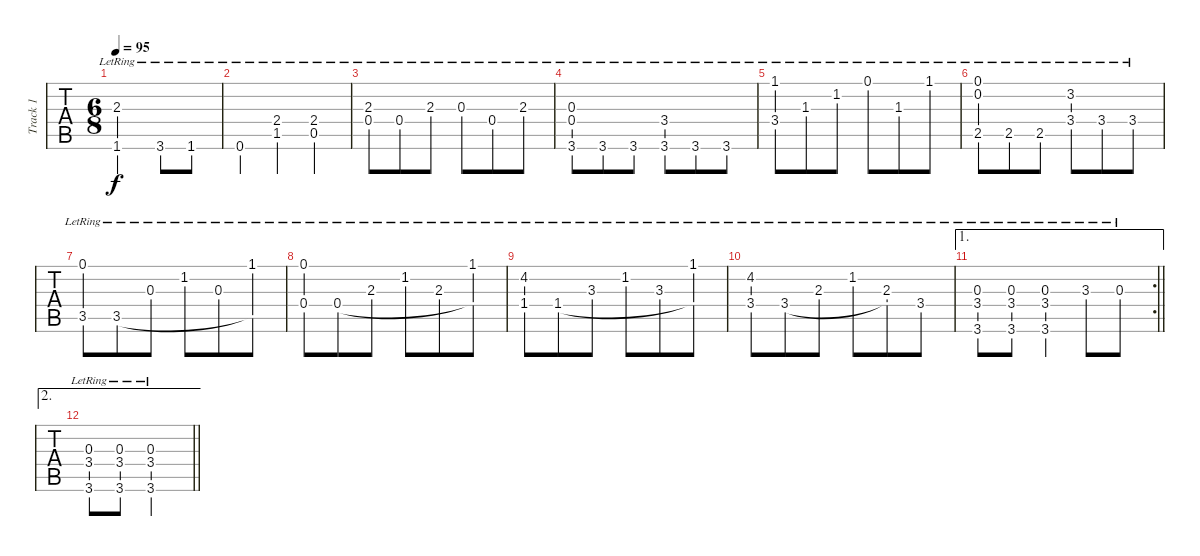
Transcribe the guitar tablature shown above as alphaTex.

\track ("Track 1" "Track 1") {instrument acousticguitarsteel}
\staff {tabs}
\tuning (E4 B3 G3 D3 A2 E2) {hide}
\ts (6 8)
\tempo 95
\clef g2
\ks c
(2.3{lr} 1.6{lr}).2{dy f} 3.6{lr}.8 1.6{lr}.8 |
\ks f
0.6{lr}.4 (2.4{lr} 1.5{lr}).4 (2.4{lr} 0.5{lr}).4 |
\ks c
(2.3{lr} 0.4{lr}).8 0.4{lr}.8 2.3{lr}.8 0.3{lr}.8 0.4{lr}.8 2.3{lr}.8 |
(0.3{lr} 0.4{lr} 3.6{lr}).8 3.6{lr}.8 3.6{lr}.8 (3.4{lr} 3.6{lr}).8 3.6{lr}.8 3.6{lr}.8 |
(1.1{lr} 3.4{lr}).8 1.3{lr}.8 1.2{lr}.8 0.1{lr}.8 1.3{lr}.8 1.1{lr}.8 |
(0.1{lr} 0.2{lr} 2.5{lr}).8 2.5{lr}.8 2.5{lr}.8 (3.2{lr} 3.4{lr}).8 3.4{lr}.8 3.4{lr}.8 |
(0.1{lr} 3.5{lr}).8 3.5{lr}.8 0.3{lr}.8 1.2{lr}.8 0.3{lr}.8 (1.1{lr} 3.5{t}).8 |
(0.1{lr} 0.4{lr}).8 0.4{lr}.8 2.3{lr}.8 1.2{lr}.8 2.3{lr}.8 (1.1{lr} 0.4{t}).8 |
(4.2{lr} 1.4{lr}).8 1.4{lr}.8 3.3{lr}.8 1.2{lr}.8 3.3{lr}.8 (1.1{lr} 1.4{t}).8 |
(4.2{lr} 3.4{lr}).8 3.4{lr}.8 2.3{lr}.8 1.2{lr}.8 (2.3{lr} 3.4{t}).8 3.4{lr}.8 |
\ae 1
\rc 2
\barLineRight lightlight
(0.3{lr} 3.4{lr} 3.6{lr}).8 (0.3{lr} 3.4{lr} 3.6{lr}).8 (0.3{lr} 3.4{lr} 3.6{lr}).4 3.3{lr}.8 0.3{lr}.8 |
\ae 2
\barLineRight lightlight
(0.3{lr} 3.4{lr} 3.6{lr}).8 (0.3{lr} 3.4{lr} 3.6{lr}).8 (0.3{lr} 3.4{lr} 3.6{lr}).2
